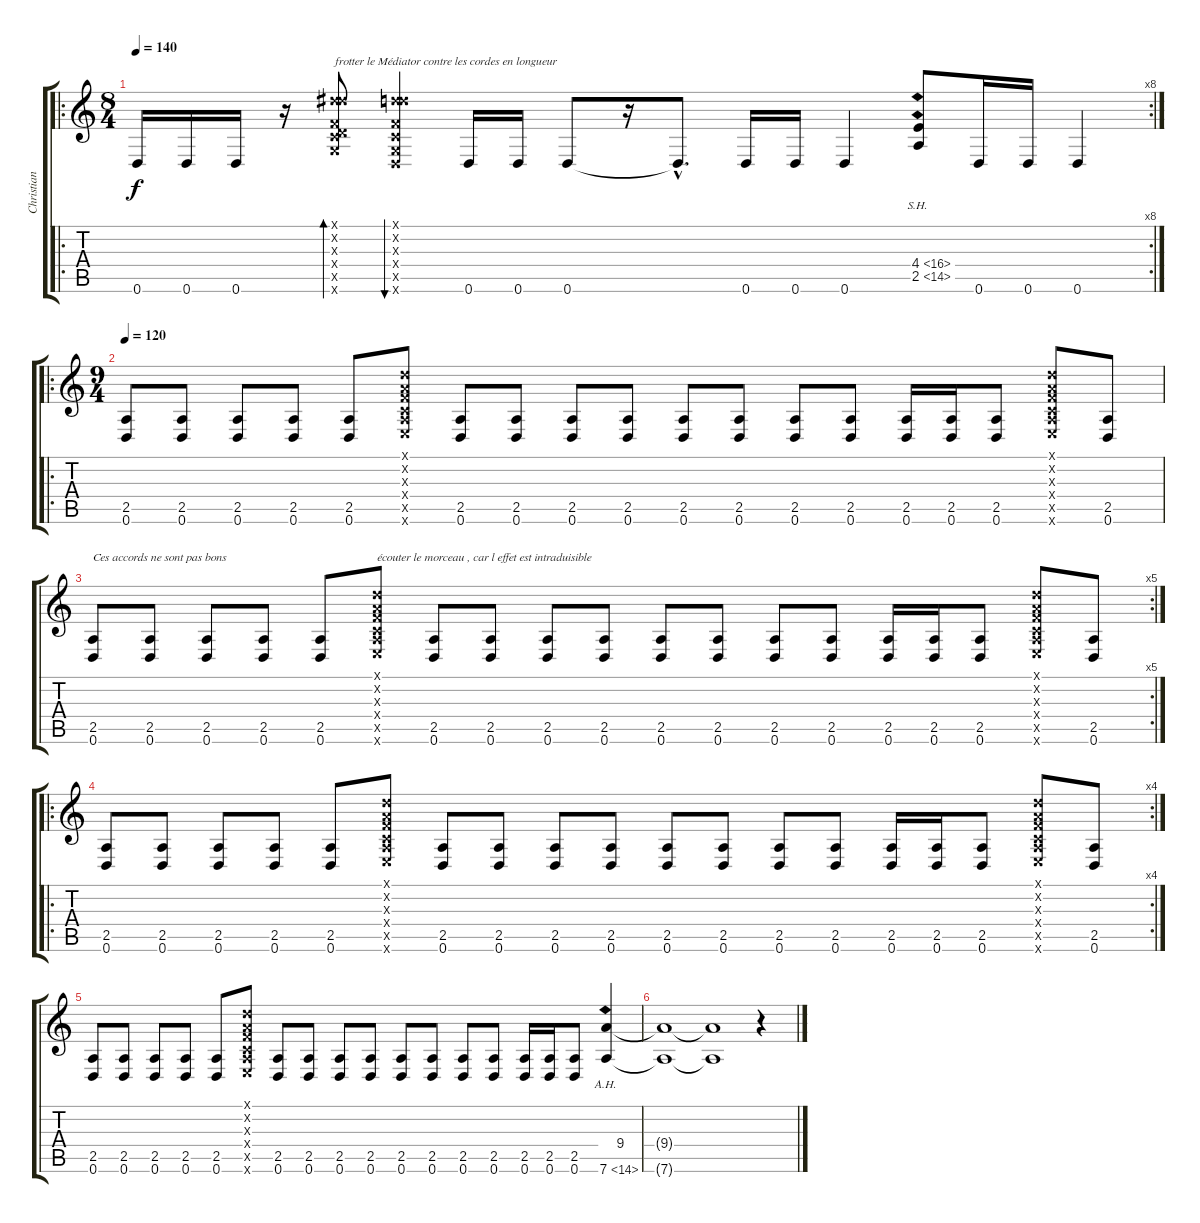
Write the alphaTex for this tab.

\track ("Christian" "Christian") {instrument distortionguitar}
\staff {score tabs}
\tuning (D4 A3 F3 C3 G2 D2) {hide}
\ro
\rc 8
\ts (8 4)
\tempo 140
\clef g2
\ks c
0.6.16{dy f balance 0} 0.6.16 0.6.16 r.16 (0.1{x} 6.2{x} 0.3{x} 0.4{x} 0.5{x} 12.6{x}).8{bd 480 txt "frotter le Médiator contre les cordes en longueur"} (0.1{x} 5.2{x} 0.3{x} 0.4{x} 0.5{x} 0.6{x}).4{bu 480} 0.6.16 0.6.16 0.6.8 r.16 0.6{hac t}.8{d} 0.6.16 0.6.16 0.6.4 (4.4{sh 12} 2.5{sh 12}).8 0.6.16 0.6.16 0.6.4 |
\ro
\ts (9 4)
\tempo 120
(2.5 0.6).8 (2.5 0.6).8 (2.5 0.6).8 (2.5 0.6).8 (2.5 0.6).8 (0.1{x} 0.2{x} 0.3{x} 0.4{x} 2.5{x} 2.6{x}).8 (2.5 0.6).8 (2.5 0.6).8 (2.5 0.6).8 (2.5 0.6).8 (2.5 0.6).8 (2.5 0.6).8 (2.5 0.6).8 (2.5 0.6).8 (2.5 0.6).16 (2.5 0.6).16 (2.5 0.6).8 (0.1{x} 0.2{x} 0.3{x} 0.4{x} 2.5{x} 2.6{x}).8 (2.5 0.6).8 |
\rc 5
(2.5 0.6).8{txt "Ces accords ne sont pas bons"} (2.5 0.6).8 (2.5 0.6).8 (2.5 0.6).8 (2.5 0.6).8 (0.1{x} 0.2{x} 0.3{x} 0.4{x} 2.5{x} 2.6{x}).8{txt "écouter le morceau , car l effet est intraduisible"} (2.5 0.6).8 (2.5 0.6).8 (2.5 0.6).8 (2.5 0.6).8 (2.5 0.6).8 (2.5 0.6).8 (2.5 0.6).8 (2.5 0.6).8 (2.5 0.6).16 (2.5 0.6).16 (2.5 0.6).8 (0.1{x} 0.2{x} 0.3{x} 0.4{x} 2.5{x} 2.6{x}).8 (2.5 0.6).8 |
\ro
\rc 4
(2.5 0.6).8 (2.5 0.6).8 (2.5 0.6).8 (2.5 0.6).8 (2.5 0.6).8 (0.1{x} 0.2{x} 0.3{x} 0.4{x} 2.5{x} 2.6{x}).8 (2.5 0.6).8 (2.5 0.6).8 (2.5 0.6).8 (2.5 0.6).8 (2.5 0.6).8 (2.5 0.6).8 (2.5 0.6).8 (2.5 0.6).8 (2.5 0.6).16 (2.5 0.6).16 (2.5 0.6).8 (0.1{x} 0.2{x} 0.3{x} 0.4{x} 2.5{x} 2.6{x}).8 (2.5 0.6).8 |
(2.5 0.6).8 (2.5 0.6).8 (2.5 0.6).8 (2.5 0.6).8 (2.5 0.6).8 (0.1{x} 0.2{x} 0.3{x} 0.4{x} 2.5{x} 2.6{x}).8 (2.5 0.6).8 (2.5 0.6).8 (2.5 0.6).8 (2.5 0.6).8 (2.5 0.6).8 (2.5 0.6).8 (2.5 0.6).8 (2.5 0.6).8 (2.5 0.6).16 (2.5 0.6).16 (2.5 0.6).8 (9.4 7.6{ah 7}).4 |
(9.4{t} 7.6{t}).1{volume 0} (9.4{t} 7.6{t}).1 r.4
